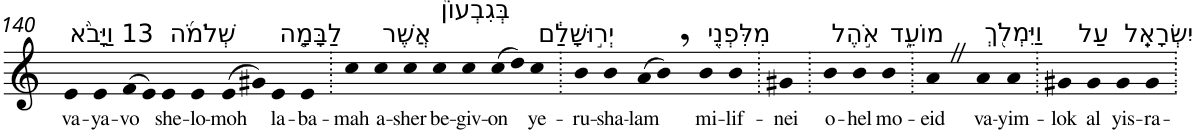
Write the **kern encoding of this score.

**kern	**text
*part1	*part1
*staff1	*staff1
*I"Piano	*
*I'Pno	*
!!LO:PB:g=z
*clefG2	*
*k[]	*
=140	=140
!LO:TX:a:t=13 וַיָּבֹ֨א	!
!	!LO:LY:b
4e	va-
!	!LO:LY:b
4e	-ya-
!	!LO:LY:b
(>8f	-vo
8e)	.
!LO:TX:a:t=שְׁלֹמֹ֜ה	!
!	!LO:LY:b
4e	she-
!	!LO:LY:b
4e	-lo-
!	!LO:LY:b
(>8e	-moh
8g#X)	.
!LO:TX:a:t=לַבָּמָ֤ה	!
!	!LO:LY:b
4e	la-
!	!LO:LY:b
4e	-ba-
=141.	=141.
!	!LO:LY:b
4cc	-mah
!LO:TX:a:t=אֲשֶׁר	!
!	!LO:LY:b
4cc	a-
!	!LO:LY:b
4cc	-sher
!LO:TX:a:t=בְּגִבְעוֹן֙	!
!	!LO:LY:b
4cc	be-
!	!LO:LY:b
4cc	-giv-
!	!LO:LY:b
(>8cc	-on
8dd)	.
!LO:TX:a:t=יְר֣וּשָׁלִַ֔ם	!
!	!LO:LY:b
4cc	ye-
=142.	=142.
!	!LO:LY:b
4b	-ru-
!	!LO:LY:b
4b	-sha-
!	!LO:LY:b
(>8a	-lam
8b,)	.
!LO:TX:a:t=מִלִּפְנֵ֖י	!
!	!LO:LY:b
4b	mi-
!	!LO:LY:b
4b	-lif-
=143.	=143.
!	!LO:LY:b
4g#X	-nei
=144.	=144.
!LO:TX:a:t=אֹ֣הֶל	!
!	!LO:LY:b
4b	o-
!	!LO:LY:b
4b	-hel
!LO:TX:a:t=מוֹעֵ֑ד	!
!	!LO:LY:b
4b	mo-
=145.	=145.
!	!LO:LY:b
4aZ	-eid
!LO:TX:a:t=וַיִּמְלֹ֖ךְ	!
!	!LO:LY:b
4a	va-
!	!LO:LY:b
4a	-yim-
=146.	=146.
!	!LO:LY:b
4g#X	-lok
!LO:TX:a:t=עַל	!
!	!LO:LY:b
4g#	al
!LO:TX:a:t=יִשְׂרָאֵֽל	!
!	!LO:LY:b
4g#	yis-
!	!LO:LY:b
4g#	-ra-
=.	=.
*-	*-
